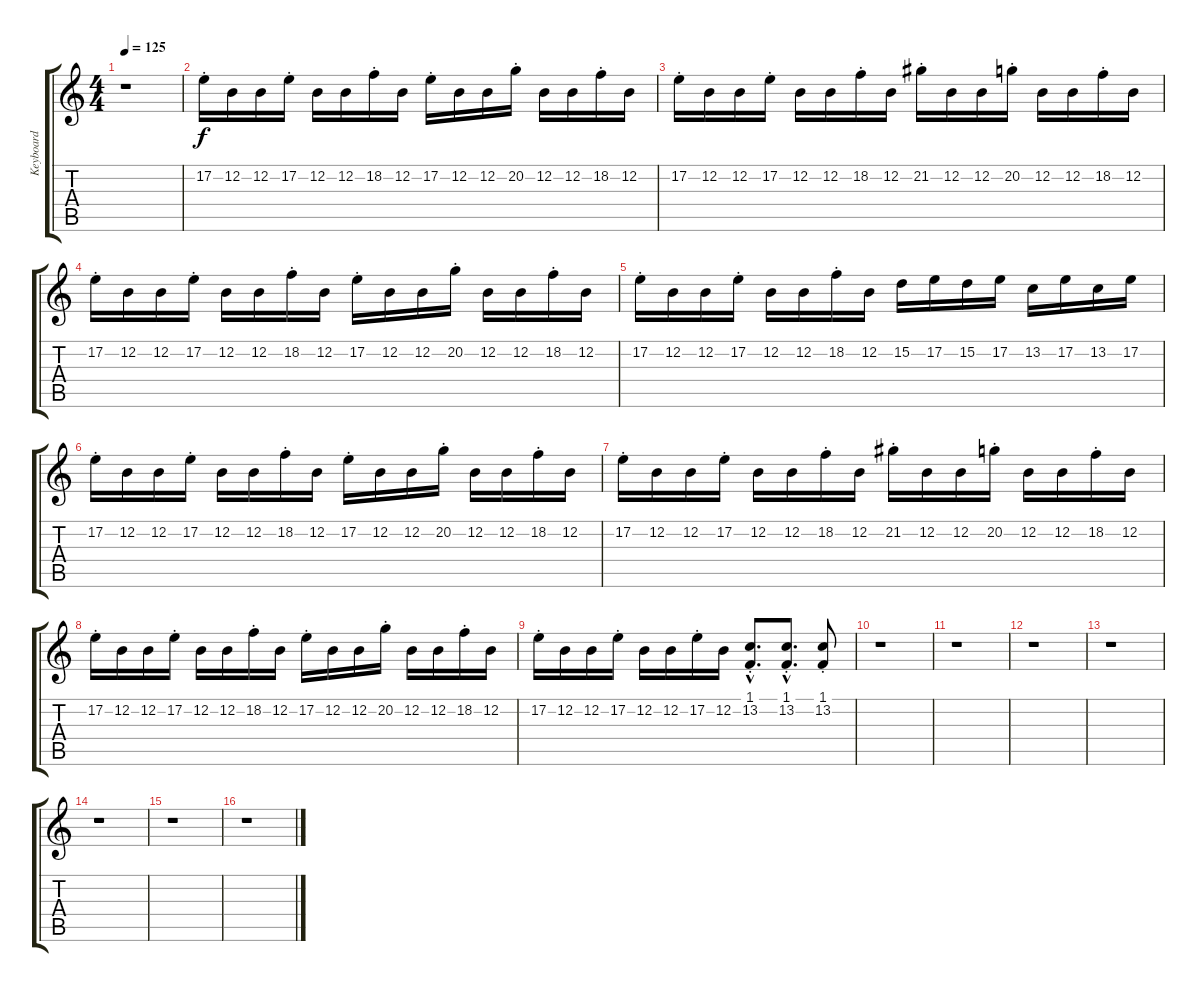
\track ("Keyboard" "Keyboard") {instrument stringensemble1}
\staff {score tabs}
\tuning (E4 B3 G3 D3 A2 E2) {hide}
\ts (4 4)
\tempo 125
\clef g2
\ks c
r.1{dy f instrument stringensemble1} |
17.2{st}.16 12.2.16 12.2.16 17.2{st}.16 12.2.16 12.2.16 18.2{st}.16 12.2.16 17.2{st}.16 12.2.16 12.2.16 20.2{st}.16 12.2.16 12.2.16 18.2{st}.16 12.2.16 |
17.2{st}.16 12.2.16 12.2.16 17.2{st}.16 12.2.16 12.2.16 18.2{st}.16 12.2.16 21.2{st}.16 12.2.16 12.2.16 20.2{st}.16 12.2.16 12.2.16 18.2{st}.16 12.2.16 |
17.2{st}.16 12.2.16 12.2.16 17.2{st}.16 12.2.16 12.2.16 18.2{st}.16 12.2.16 17.2{st}.16 12.2.16 12.2.16 20.2{st}.16 12.2.16 12.2.16 18.2{st}.16 12.2.16 |
17.2{st}.16 12.2.16 12.2.16 17.2{st}.16 12.2.16 12.2.16 18.2{st}.16 12.2.16 15.2.16 17.2.16 15.2.16 17.2.16 13.2.16 17.2.16 13.2.16 17.2.16 |
17.2{st}.16 12.2.16 12.2.16 17.2{st}.16 12.2.16 12.2.16 18.2{st}.16 12.2.16 17.2{st}.16 12.2.16 12.2.16 20.2{st}.16 12.2.16 12.2.16 18.2{st}.16 12.2.16 |
17.2{st}.16 12.2.16 12.2.16 17.2{st}.16 12.2.16 12.2.16 18.2{st}.16 12.2.16 21.2{st}.16 12.2.16 12.2.16 20.2{st}.16 12.2.16 12.2.16 18.2{st}.16 12.2.16 |
17.2{st}.16 12.2.16 12.2.16 17.2{st}.16 12.2.16 12.2.16 18.2{st}.16 12.2.16 17.2{st}.16 12.2.16 12.2.16 20.2{st}.16 12.2.16 12.2.16 18.2{st}.16 12.2.16 |
17.2{st}.16 12.2.16 12.2.16 17.2{st}.16 12.2.16 12.2.16 17.2{st}.16 12.2.16 (1.1{hac st} 13.2{hac st}).8{d} (1.1{hac st} 13.2{hac st}).8{d} (1.1{st} 13.2{st}).8 |
r.1 |
r.1 |
r.1 |
r.1 |
r.1 |
r.1 |
r.1
